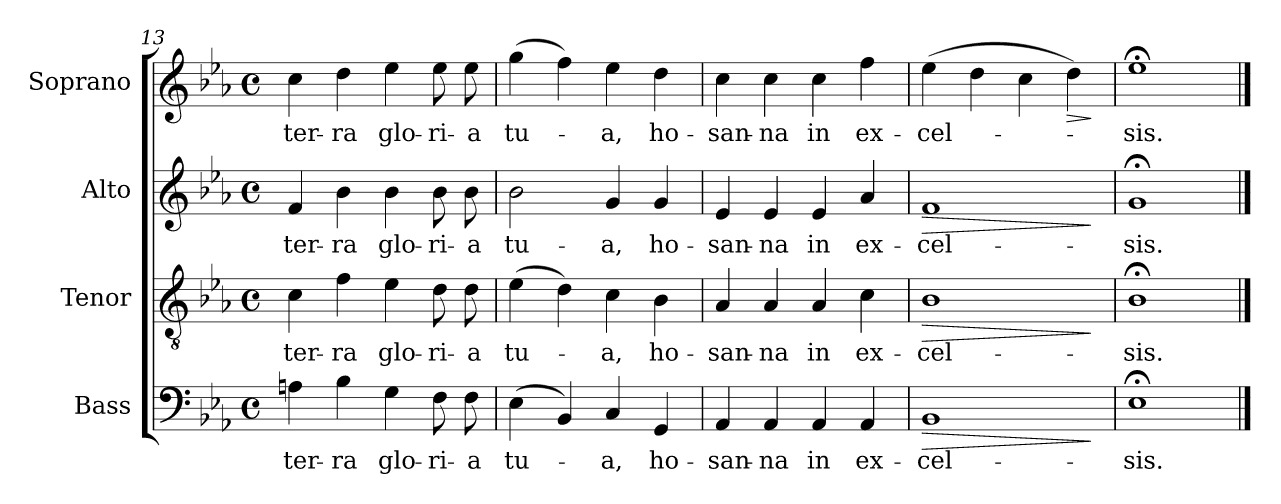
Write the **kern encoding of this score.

**kern	**text	**dynam	**kern	**text	**dynam	**kern	**text	**dynam	**kern	**text	**dynam
*part4	*part4	*part4	*part3	*part3	*part3	*part2	*part2	*part2	*part1	*part1	*part1
*staff4	*staff4	*staff4	*staff3	*staff3	*staff3	*staff2	*staff2	*staff2	*staff1	*staff1	*staff1
*I"Bass	*	*	*I"Tenor	*	*	*I"Alto	*	*	*I"Soprano	*	*
*I'B.	*	*	*I'T.	*	*	*I'A.	*	*	*I'S.	*	*
!!LO:LB:g=z
*clefF4	*	*	*clefGv2	*	*	*clefG2	*	*	*clefG2	*	*
*	*	*	*ITrd7c12	*	*	*	*	*	*	*	*
*k[b-e-a-]	*	*	*k[b-e-a-]	*	*	*k[b-e-a-]	*	*	*k[b-e-a-]	*	*
*E-:	*	*	*E-:	*	*	*E-:	*	*	*E-:	*	*
*M4/4	*	*	*M4/4	*	*	*M4/4	*	*	*M4/4	*	*
*met(c)	*	*	*met(c)	*	*	*met(c)	*	*	*met(c)	*	*
=13	=13	=13	=13	=13	=13	=13	=13	=13	=13	=13	=13
!	!LO:LY:b:color=#000000	!	!	!	!	!	!	!	!	!	!
!	!	!	!	!LO:LY:b:color=#000000	!	!	!	!	!	!	!
!	!	!	!	!	!	!	!LO:LY:b:color=#000000	!	!	!	!
!	!	!	!	!	!	!	!	!	!	!LO:LY:b:color=#000000	!
4Ani\	ter-	.	4Ci\	ter-	.	4fi/	ter-	.	4cci\	ter-	.
!	!LO:LY:b:color=#000000	!	!	!	!	!	!	!	!	!	!
!	!	!	!	!LO:LY:b:color=#000000	!	!	!	!	!	!	!
!	!	!	!	!	!	!	!LO:LY:b:color=#000000	!	!	!	!
!	!	!	!	!	!	!	!	!	!	!LO:LY:b:color=#000000	!
4B-i\	-ra	.	4Fi\	-ra	.	4b-i\	-ra	.	4ddi\	-ra	.
!	!LO:LY:b:color=#000000	!	!	!	!	!	!	!	!	!	!
!	!	!	!	!LO:LY:b:color=#000000	!	!	!	!	!	!	!
!	!	!	!	!	!	!	!LO:LY:b:color=#000000	!	!	!	!
!	!	!	!	!	!	!	!	!	!	!LO:LY:b:color=#000000	!
4Gi\	glo-	.	4E-i\	glo-	.	4b-i\	glo-	.	4ee-i\	glo-	.
!	!LO:LY:b:color=#000000	!	!	!	!	!	!	!	!	!	!
!	!	!	!	!LO:LY:b:color=#000000	!	!	!	!	!	!	!
!	!	!	!	!	!	!	!LO:LY:b:color=#000000	!	!	!	!
!	!	!	!	!	!	!	!	!	!	!LO:LY:b:color=#000000	!
8Fi\	-ri-	.	8Di\	-ri-	.	8b-i\	-ri-	.	8ee-i\	-ri-	.
!	!LO:LY:b:color=#000000	!	!	!	!	!	!	!	!	!	!
!	!	!	!	!LO:LY:b:color=#000000	!	!	!	!	!	!	!
!	!	!	!	!	!	!	!LO:LY:b:color=#000000	!	!	!	!
!	!	!	!	!	!	!	!	!	!	!LO:LY:b:color=#000000	!
8Fi\	-a	.	8Di\	-a	.	8b-i\	-a	.	8ee-i\	-a	.
=14	=14	=14	=14	=14	=14	=14	=14	=14	=14	=14	=14
!	!LO:LY:b:color=#000000	!	!	!	!	!	!	!	!	!	!
!	!	!	!	!LO:LY:b:color=#000000	!	!	!	!	!	!	!
!	!	!	!	!	!	!	!LO:LY:b:color=#000000	!	!	!	!
!	!	!	!	!	!	!	!	!	!	!LO:LY:b:color=#000000	!
(4E-i\	tu-	.	(4E-i\	tu-	.	2b-i\	tu-	.	(4ggi\	tu-	.
4BB-i/)	.	.	4Di\)	.	.	.	.	.	4ffi\)	.	.
!	!LO:LY:b:color=#000000	!	!	!	!	!	!	!	!	!	!
!	!	!	!	!LO:LY:b:color=#000000	!	!	!	!	!	!	!
!	!	!	!	!	!	!	!LO:LY:b:color=#000000	!	!	!	!
!	!	!	!	!	!	!	!	!	!	!LO:LY:b:color=#000000	!
4Ci/	-a,	.	4Ci\	-a,	.	4gi/	-a,	.	4ee-i\	-a,	.
!	!LO:LY:b:color=#000000	!	!	!	!	!	!	!	!	!	!
!	!	!	!	!LO:LY:b:color=#000000	!	!	!	!	!	!	!
!	!	!	!	!	!	!	!LO:LY:b:color=#000000	!	!	!	!
!	!	!	!	!	!	!	!	!	!	!LO:LY:b:color=#000000	!
4GGi/	ho-	.	4BB-i\	ho-	.	4gi/	ho-	.	4ddi\	ho-	.
=15	=15	=15	=15	=15	=15	=15	=15	=15	=15	=15	=15
!	!LO:LY:b:color=#000000	!	!	!	!	!	!	!	!	!	!
!	!	!	!	!LO:LY:b:color=#000000	!	!	!	!	!	!	!
!	!	!	!	!	!	!	!LO:LY:b:color=#000000	!	!	!	!
!	!	!	!	!	!	!	!	!	!	!LO:LY:b:color=#000000	!
4AA-i/	-san-	.	4AA-i/	-san-	.	4e-i/	-san-	.	4cci\	-san-	.
!	!LO:LY:b:color=#000000	!	!	!	!	!	!	!	!	!	!
!	!	!	!	!LO:LY:b:color=#000000	!	!	!	!	!	!	!
!	!	!	!	!	!	!	!LO:LY:b:color=#000000	!	!	!	!
!	!	!	!	!	!	!	!	!	!	!LO:LY:b:color=#000000	!
4AA-i/	-na	.	4AA-i/	-na	.	4e-i/	-na	.	4cci\	-na	.
!	!LO:LY:b:color=#000000	!	!	!	!	!	!	!	!	!	!
!	!	!	!	!LO:LY:b:color=#000000	!	!	!	!	!	!	!
!	!	!	!	!	!	!	!LO:LY:b:color=#000000	!	!	!	!
!	!	!	!	!	!	!	!	!	!	!LO:LY:b:color=#000000	!
4AA-i/	in	.	4AA-i/	in	.	4e-i/	in	.	4cci\	in	.
!	!LO:LY:b:color=#000000	!	!	!	!	!	!	!	!	!	!
!	!	!	!	!LO:LY:b:color=#000000	!	!	!	!	!	!	!
!	!	!	!	!	!	!	!LO:LY:b:color=#000000	!	!	!	!
!	!	!	!	!	!	!	!	!	!	!LO:LY:b:color=#000000	!
4AA-i/	ex-	.	4Ci\	ex-	.	4a-i/	ex-	.	4ffi\	ex-	.
=16	=16	=16	=16	=16	=16	=16	=16	=16	=16	=16	=16
!	!LO:LY:b:color=#000000	!LO:HP:b	!	!	!	!	!	!	!	!	!
!	!	!	!	!LO:LY:b:color=#000000	!LO:HP:b	!	!	!	!	!	!
!	!	!	!	!	!	!	!LO:LY:b:color=#000000	!LO:HP:b	!	!	!
!	!	!	!	!	!	!	!	!	!	!LO:LY:b:color=#000000	!
1BB-i	-cel-	>	1BB-i	-cel-	>	1fi	-cel-	>	(4ee-i\	-cel-	.
.	.	.	.	.	.	.	.	.	4ddi\	.	.
.	.	.	.	.	.	.	.	.	4cci\	.	.
!	!	!	!	!	!	!	!	!	!	!	!LO:HP:b
.	.	.	.	.	.	.	.	.	4ddi\)	.	>
.	.	]	.	.	]	.	.	]	.	.	]
=17	=17	=17	=17	=17	=17	=17	=17	=17	=17	=17	=17
!	!LO:LY:b:color=#000000	!	!	!	!	!	!	!	!	!	!
!	!	!	!	!LO:LY:b:color=#000000	!	!	!	!	!	!	!
!	!	!	!	!	!	!	!LO:LY:b:color=#000000	!	!	!	!
!	!	!	!	!	!	!	!	!	!	!LO:LY:b:color=#000000	!
1E-;i	-sis.	.	1BB-;i	-sis.	.	1g;i	-sis.	.	1ee-;i	-sis.	.
==	==	==	==	==	==	==	==	==	==	==	==
*-	*-	*-	*-	*-	*-	*-	*-	*-	*-	*-	*-
